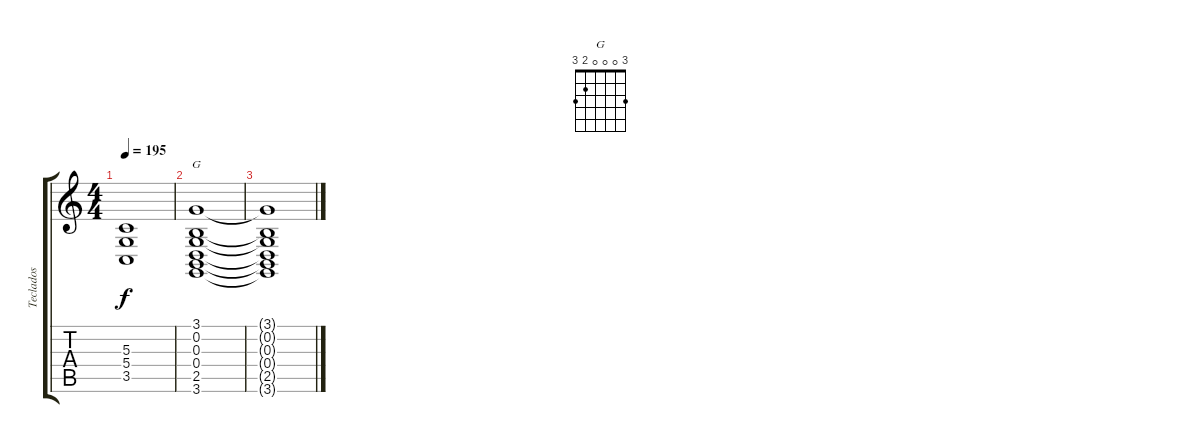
\track ("Teclados" "Teclados") {instrument stringensemble1}
\staff {score tabs}
\tuning (E4 B3 G3 D3 A2 E2) {hide}
\chord ("G" 3 0 0 0 2 3)
\ts (4 4)
\tempo 195
\clef g2
\ks c
(5.3{t} 5.4{t} 3.5{t}).1{dy f} |
(3.1 0.2 0.3 0.4 2.5 3.6).1{ch "G"} |
(3.1{t} 0.2{t} 0.3{t} 0.4{t} 2.5{t} 3.6{t}).1
